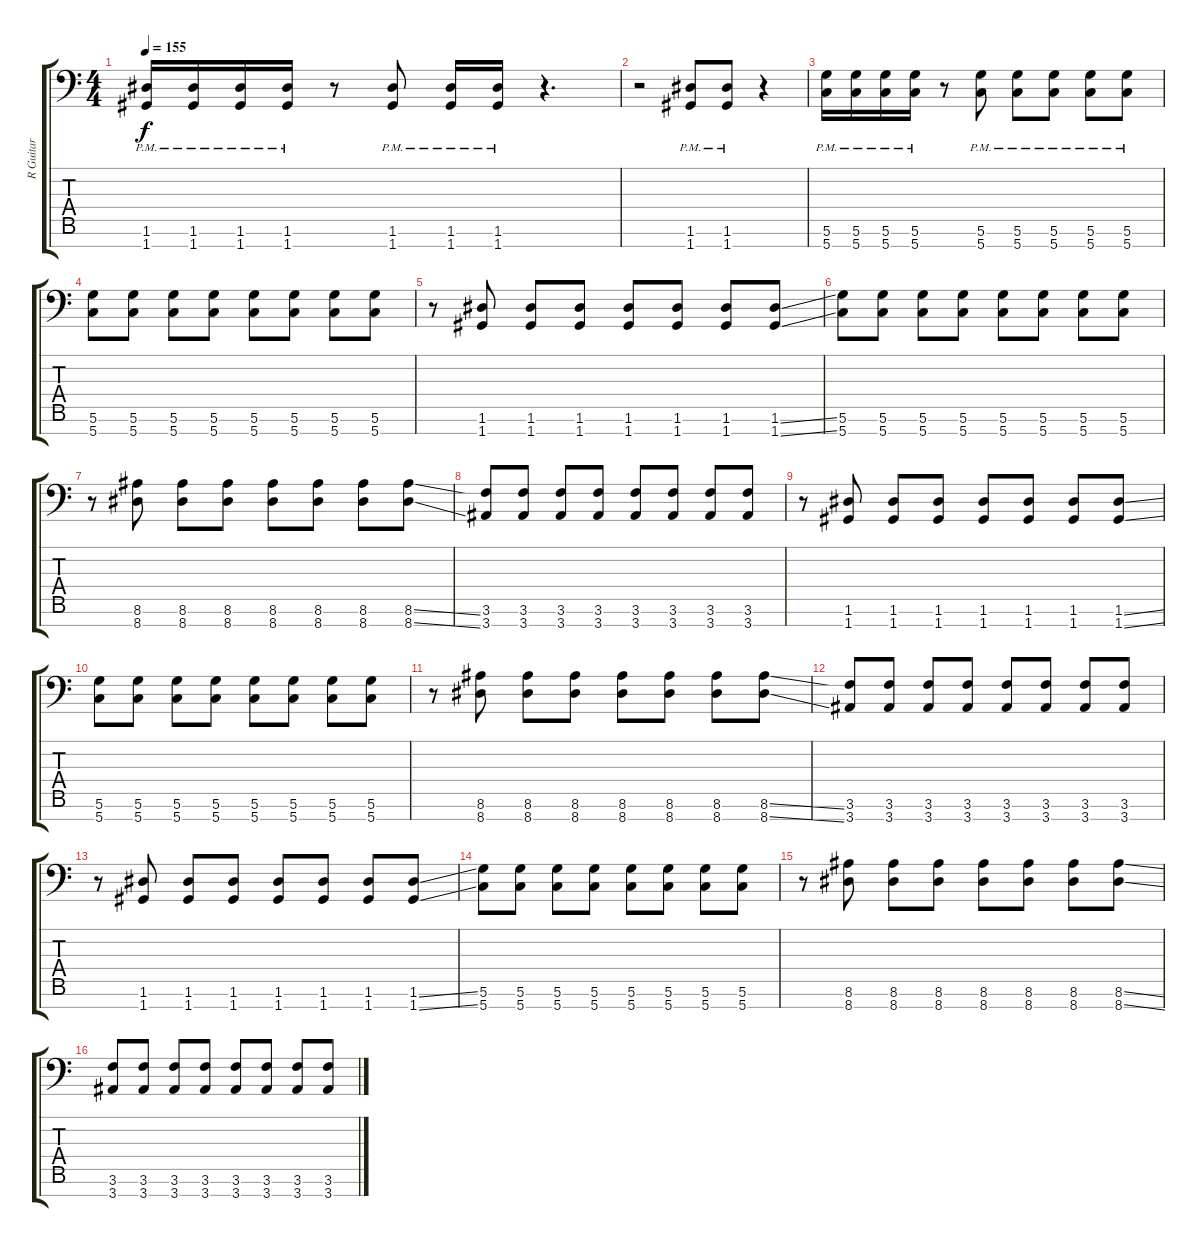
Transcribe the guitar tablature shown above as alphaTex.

\track ("R Guitar" "R Guitar") {instrument distortionguitar}
\staff {score tabs}
\tuning (D4 A3 F3 C3 G2 D2 G1) {hide}
\ts (4 4)
\tempo 155
\clef f4
\ks c
(1.6{pm} 1.7{pm}).16{dy f} (1.6{pm} 1.7{pm}).16 (1.6{pm} 1.7{pm}).16 (1.6{pm} 1.7{pm}).16 r.8 (1.6{pm} 1.7{pm}).8 (1.6{pm} 1.7{pm}).16 (1.6{pm} 1.7{pm}).16 r.4{d} |
r.2 (1.6{pm} 1.7{pm}).8 (1.6{pm} 1.7{pm}).8 r.4 |
(5.6{pm} 5.7{pm}).16 (5.6{pm} 5.7{pm}).16 (5.6{pm} 5.7{pm}).16 (5.6{pm} 5.7{pm}).16 r.8 (5.6{pm} 5.7{pm}).8 (5.6{pm} 5.7{pm}).8 (5.6{pm} 5.7{pm}).8 (5.6{pm} 5.7{pm}).8 (5.6{pm} 5.7{pm}).8 |
(5.6 5.7).8 (5.6 5.7).8 (5.6 5.7).8 (5.6 5.7).8 (5.6 5.7).8 (5.6 5.7).8 (5.6 5.7).8 (5.6 5.7).8 |
r.8 (1.6 1.7).8 (1.6 1.7).8 (1.6 1.7).8 (1.6 1.7).8 (1.6 1.7).8 (1.6 1.7).8 (1.6{ss} 1.7{ss}).8 |
(5.6 5.7).8 (5.6 5.7).8 (5.6 5.7).8 (5.6 5.7).8 (5.6 5.7).8 (5.6 5.7).8 (5.6 5.7).8 (5.6 5.7).8 |
r.8 (8.6 8.7).8 (8.6 8.7).8 (8.6 8.7).8 (8.6 8.7).8 (8.6 8.7).8 (8.6 8.7).8 (8.6{ss} 8.7{ss}).8 |
(3.6 3.7).8 (3.6 3.7).8 (3.6 3.7).8 (3.6 3.7).8 (3.6 3.7).8 (3.6 3.7).8 (3.6 3.7).8 (3.6 3.7).8 |
r.8 (1.6 1.7).8 (1.6 1.7).8 (1.6 1.7).8 (1.6 1.7).8 (1.6 1.7).8 (1.6 1.7).8 (1.6{ss} 1.7{ss}).8 |
(5.6 5.7).8 (5.6 5.7).8 (5.6 5.7).8 (5.6 5.7).8 (5.6 5.7).8 (5.6 5.7).8 (5.6 5.7).8 (5.6 5.7).8 |
r.8 (8.6 8.7).8 (8.6 8.7).8 (8.6 8.7).8 (8.6 8.7).8 (8.6 8.7).8 (8.6 8.7).8 (8.6{ss} 8.7{ss}).8 |
(3.6 3.7).8 (3.6 3.7).8 (3.6 3.7).8 (3.6 3.7).8 (3.6 3.7).8 (3.6 3.7).8 (3.6 3.7).8 (3.6 3.7).8 |
r.8 (1.6 1.7).8 (1.6 1.7).8 (1.6 1.7).8 (1.6 1.7).8 (1.6 1.7).8 (1.6 1.7).8 (1.6{ss} 1.7{ss}).8 |
(5.6 5.7).8 (5.6 5.7).8 (5.6 5.7).8 (5.6 5.7).8 (5.6 5.7).8 (5.6 5.7).8 (5.6 5.7).8 (5.6 5.7).8 |
r.8 (8.6 8.7).8 (8.6 8.7).8 (8.6 8.7).8 (8.6 8.7).8 (8.6 8.7).8 (8.6 8.7).8 (8.6{ss} 8.7{ss}).8 |
(3.6 3.7).8 (3.6 3.7).8 (3.6 3.7).8 (3.6 3.7).8 (3.6 3.7).8 (3.6 3.7).8 (3.6 3.7).8 (3.6 3.7).8
